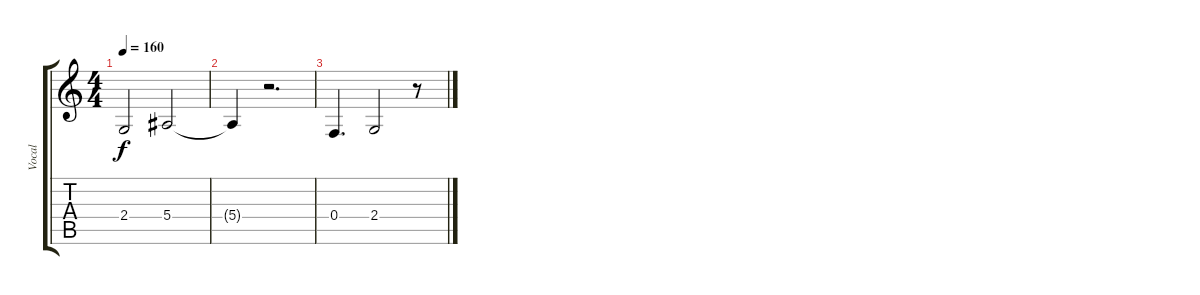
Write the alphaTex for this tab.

\track ("Vocal" "Vocal") {instrument harmonica}
\staff {score tabs}
\tuning (G4 D4 Bb3 F3 C3 G2) {hide}
\ts (4 4)
\tempo 160
\clef g2
\ks c
2.4.2{dy f} 5.4.2 |
5.4{t}.4 r.2{d} |
0.4.4{d} 2.4.2 r.8
